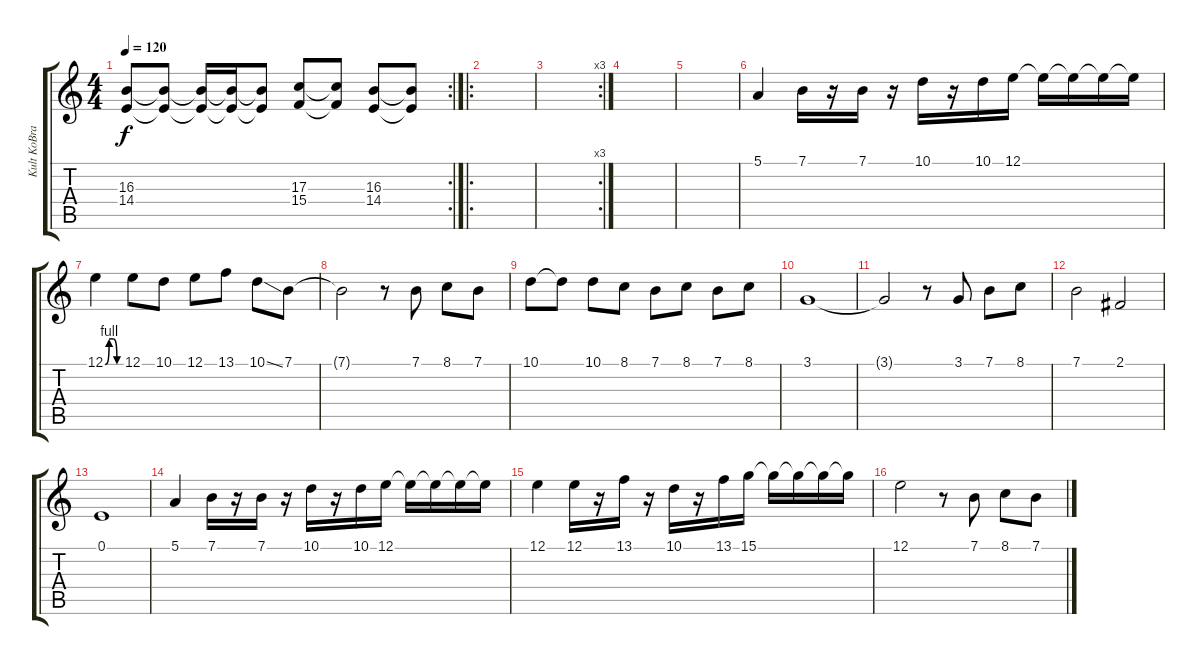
\track ("Kult KoBrain Vocals - 2" "Kult KoBra") {instrument lead2sawtooth}
\staff {score tabs}
\tuning (E4 B3 G3 D3 A2 E2) {hide}
\rc 2
\ts (4 4)
\tempo 120
\clef g2
\ks c
(16.3 14.4).8{dy f} (16.3{t} 14.4{t}).8 (16.3{t} 14.4{t}).16 (16.3{t} 14.4{t}).16 (16.3{t} 14.4{t}).8 (17.3 15.4).8 (17.3{t} 15.4{t}).8 (16.3 14.4).8 (16.3{t} 14.4{t}).8 |
\ro
|
\rc 3
|
|
|
5.1.4 7.1.16 r.16 7.1.16 r.16 10.1.16 r.16 10.1.16 12.1.16 12.1{t}.16 12.1{t}.16 12.1{t}.16 12.1{t}.16 |
12.1{be (custom 0 0 15 4 30 4 45 0 60 0)}.4 12.1.8 10.1.8 12.1.8 13.1.8 10.1{ss}.8 7.1.8 |
7.1{t}.2 r.8 7.1.8 8.1.8 7.1.8 |
10.1.8 10.1{t}.8 10.1.8 8.1.8 7.1.8 8.1.8 7.1.8 8.1.8 |
3.1.1 |
3.1{t}.2 r.8 3.1.8 7.1.8 8.1.8 |
7.1.2 2.1.2 |
0.1.1 |
5.1.4 7.1.16 r.16 7.1.16 r.16 10.1.16 r.16 10.1.16 12.1.16 12.1{t}.16 12.1{t}.16 12.1{t}.16 12.1{t}.16 |
12.1.4 12.1.16 r.16 13.1.16 r.16 10.1.16 r.16 13.1.16 15.1.16 15.1{t}.16 15.1{t}.16 15.1{t}.16 15.1{t}.16 |
12.1.2 r.8 7.1.8 8.1.8 7.1.8
